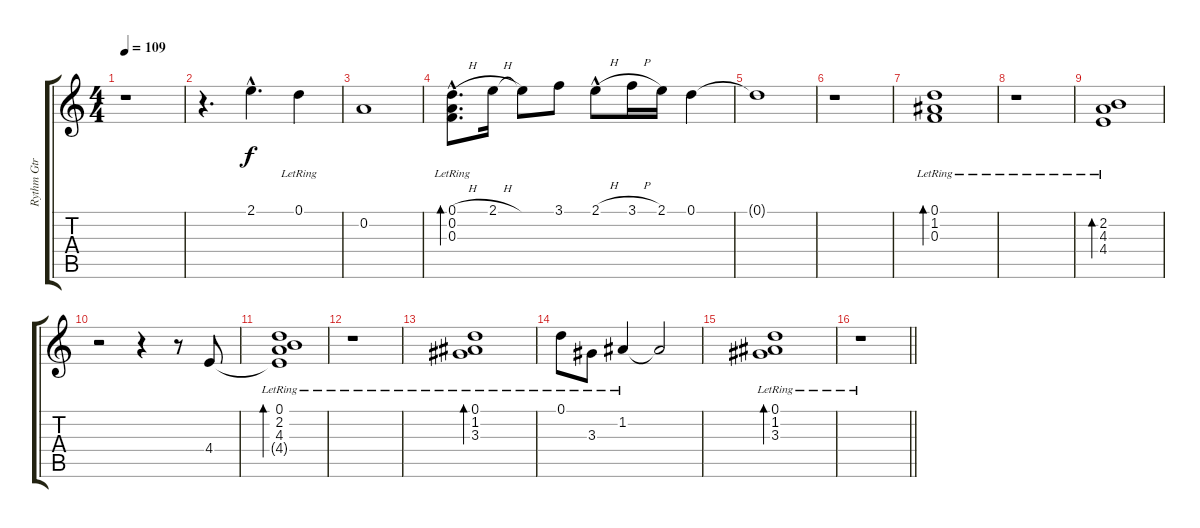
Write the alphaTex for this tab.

\track ("Rythm Gtr" "Rythm Gtr") {instrument electricguitarclean}
\staff {score tabs}
\tuning (D4 A3 F3 C3 G2 D2) {hide}
\ts (4 4)
\tempo 109
\clef g2
\ks c
r.1{dy mp} |
r.4{d} 2.1{hac}.4{d dy f} 0.1{lr}.4 |
0.2.1 |
(0.1{h hac} 0.2{hac lr} 0.3{hac lr}).8{d bd 240} 2.1{h}.16 2.1{t}.8 3.1.8 2.1{h hac}.8 3.1{h}.16 2.1.16 0.1.4 |
0.1{t}.1 |
r.1 |
(0.1{lr} 1.2{lr} 0.3{lr}).1{bd 120} |
r.1 |
(2.2{lr} 4.3{lr} 4.4).1{bd 240} |
r.2 r.4 r.8 4.4.8 |
(0.1{lr} 2.2{lr} 4.3{lr} 4.4{t}).1{bd 240} |
r.1 |
(0.1{lr} 1.2{lr} 3.3{lr}).1{bd 240} |
0.1{lr}.8 3.3{lr}.8 1.2{lr}.4 1.2{t}.2 |
(0.1{lr} 1.2{lr} 3.3{lr}).1{bd 240} |
\barLineRight lightlight
r.1
